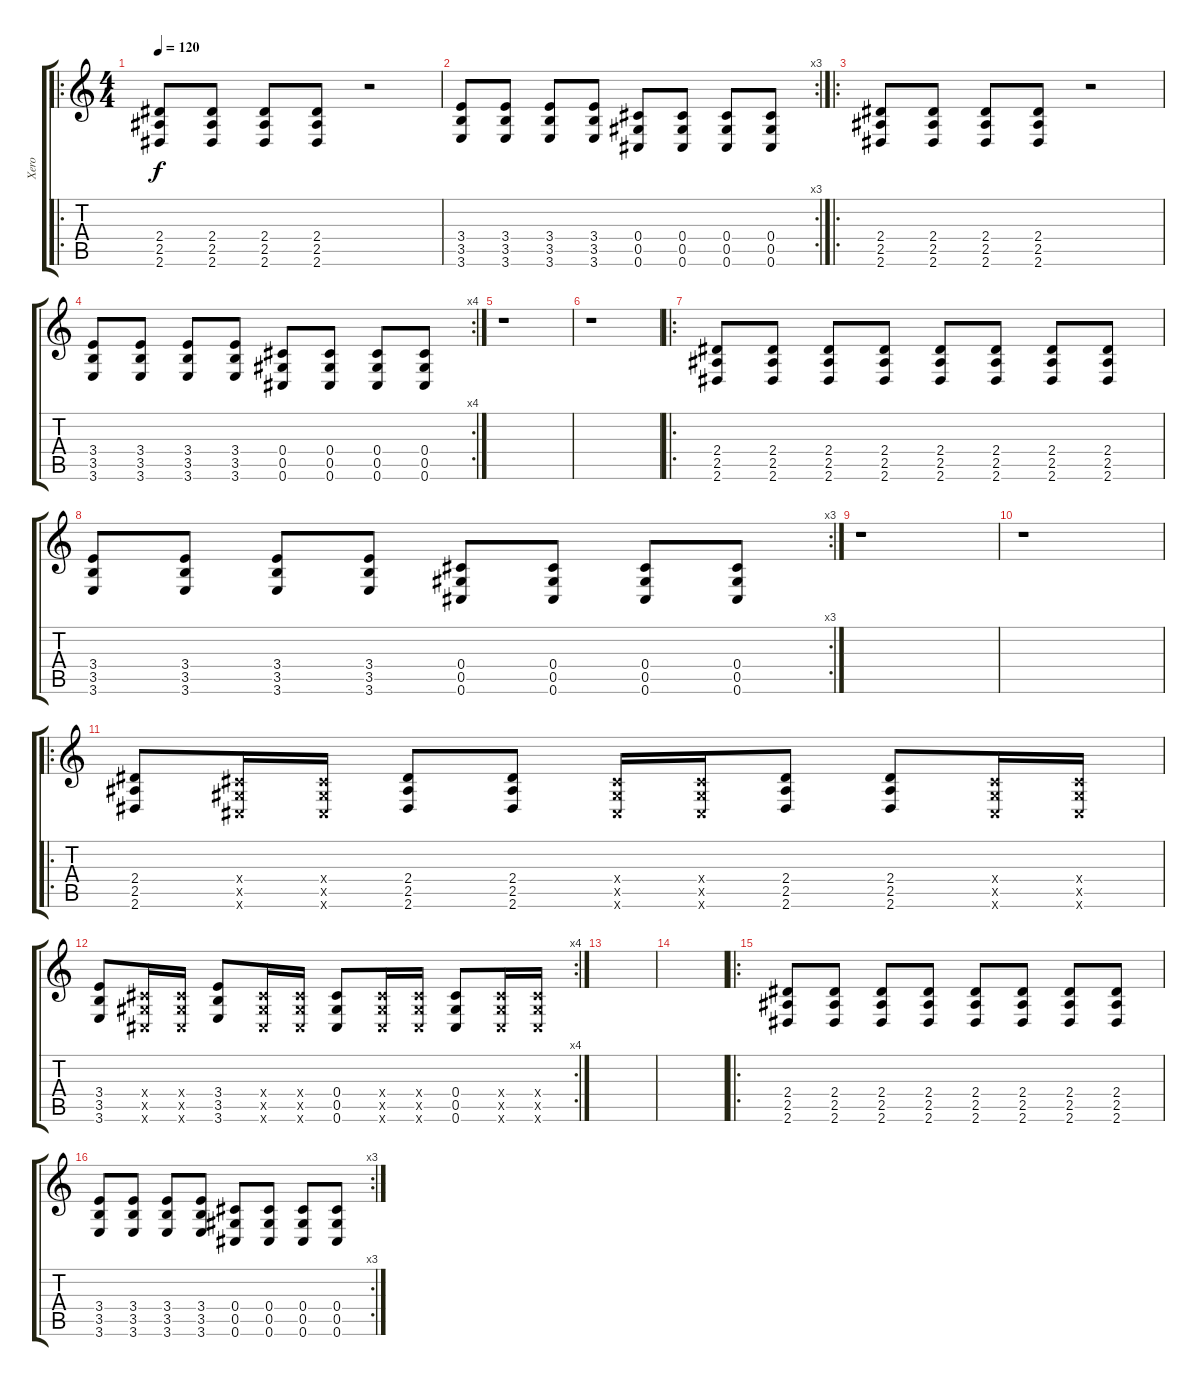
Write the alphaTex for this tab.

\track ("Xero" "Xero") {instrument distortionguitar}
\staff {score tabs}
\tuning (Eb4 Bb3 Gb3 Db3 Ab2 Db2) {hide}
\ro
\ts (4 4)
\tempo 120
\clef g2
\ks c
(2.4 2.5 2.6).8{dy f instrument distortionguitar} (2.4 2.5 2.6).8 (2.4 2.5 2.6).8 (2.4 2.5 2.6).8 r.2 |
\rc 3
(3.4 3.5 3.6).8 (3.4 3.5 3.6).8 (3.4 3.5 3.6).8 (3.4 3.5 3.6).8 (0.4 0.5 0.6).8 (0.4 0.5 0.6).8 (0.4 0.5 0.6).8 (0.4 0.5 0.6).8 |
\ro
(2.4 2.5 2.6).8{instrument electricguitarmuted} (2.4 2.5 2.6).8 (2.4 2.5 2.6).8 (2.4 2.5 2.6).8 r.2 |
\rc 4
(3.4 3.5 3.6).8 (3.4 3.5 3.6).8 (3.4 3.5 3.6).8 (3.4 3.5 3.6).8 (0.4 0.5 0.6).8 (0.4 0.5 0.6).8 (0.4 0.5 0.6).8 (0.4 0.5 0.6).8 |
r.1 |
r.1 |
\ro
(2.4 2.5 2.6).8{instrument distortionguitar} (2.4 2.5 2.6).8 (2.4 2.5 2.6).8 (2.4 2.5 2.6).8 (2.4 2.5 2.6).8 (2.4 2.5 2.6).8 (2.4 2.5 2.6).8 (2.4 2.5 2.6).8 |
\rc 3
(3.4 3.5 3.6).8 (3.4 3.5 3.6).8 (3.4 3.5 3.6).8 (3.4 3.5 3.6).8 (0.4 0.5 0.6).8 (0.4 0.5 0.6).8 (0.4 0.5 0.6).8 (0.4 0.5 0.6).8 |
r.1 |
r.1 |
\ro
(2.4 2.5 2.6).8 (0.4{x} 0.5{x} 0.6{x}).16 (0.4{x} 0.5{x} 0.6{x}).16 (2.4 2.5 2.6).8 (2.4 2.5 2.6).8 (0.4{x} 0.5{x} 0.6{x}).16 (0.4{x} 0.5{x} 0.6{x}).16 (2.4 2.5 2.6).8 (2.4 2.5 2.6).8 (0.4{x} 0.5{x} 0.6{x}).16 (0.4{x} 0.5{x} 0.6{x}).16 |
\rc 4
(3.4 3.5 3.6).8 (0.4{x} 0.5{x} 0.6{x}).16 (0.4{x} 0.5{x} 0.6{x}).16 (3.4 3.5 3.6).8 (0.4{x} 0.5{x} 0.6{x}).16 (0.4{x} 0.5{x} 0.6{x}).16 (0.4 0.5 0.6).8 (0.4{x} 0.5{x} 0.6{x}).16 (0.4{x} 0.5{x} 0.6{x}).16 (0.4 0.5 0.6).8 (0.4{x} 0.5{x} 0.6{x}).16 (0.4{x} 0.5{x} 0.6{x}).16 |
|
|
\ro
(2.4 2.5 2.6).8{instrument distortionguitar} (2.4 2.5 2.6).8 (2.4 2.5 2.6).8 (2.4 2.5 2.6).8 (2.4 2.5 2.6).8 (2.4 2.5 2.6).8 (2.4 2.5 2.6).8 (2.4 2.5 2.6).8 |
\rc 3
(3.4 3.5 3.6).8 (3.4 3.5 3.6).8 (3.4 3.5 3.6).8 (3.4 3.5 3.6).8 (0.4 0.5 0.6).8 (0.4 0.5 0.6).8 (0.4 0.5 0.6).8 (0.4 0.5 0.6).8
